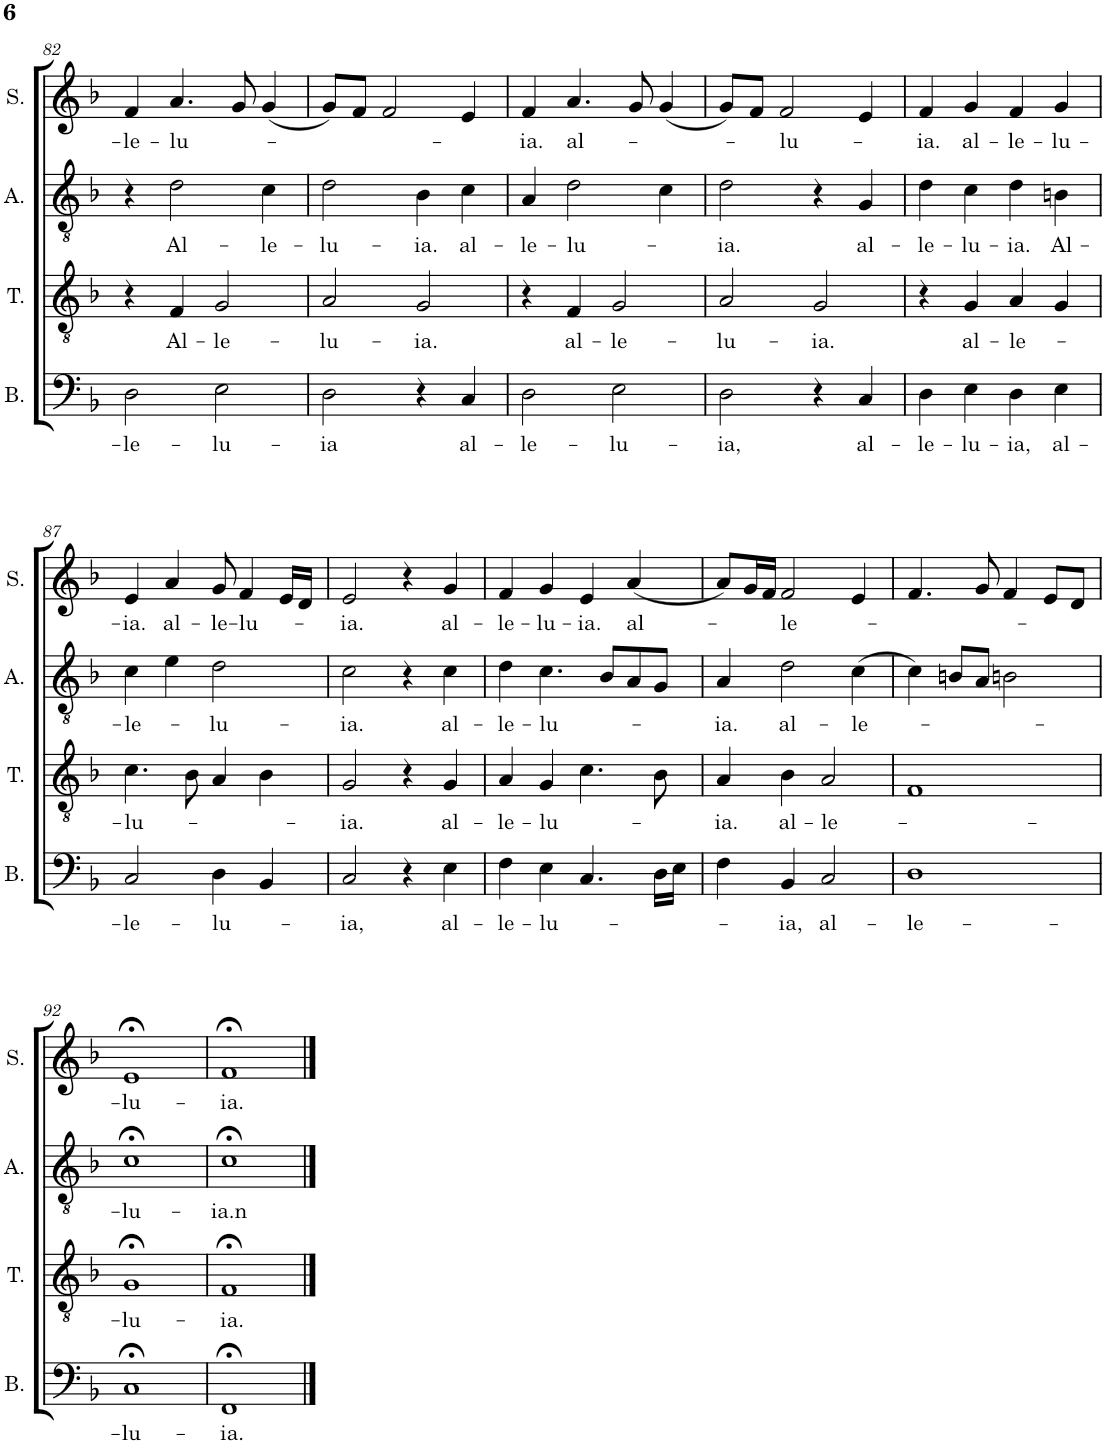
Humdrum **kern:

**kern	**text	**kern	**text	**kern	**text	**kern	**text
*part4	*part4	*part3	*part3	*part2	*part2	*part1	*part1
*staff4	*staff4	*staff3	*staff3	*staff2	*staff2	*staff1	*staff1
*I"Bass	*	*I"Tenor	*	*I"Alto	*	*I"Soprano	*
*I'B.	*	*I'T.	*	*I'A.	*	*I'S.	*
!!LO:PB:g=z
*clefF4	*	*clefGv2	*	*clefGv2	*	*clefG2	*
*k[b-]	*	*k[b-]	*	*k[b-]	*	*k[b-]	*
*M2/2	*	*M2/2	*	*M2/2	*	*M2/2	*
*met(c|)	*	*met(c|)	*	*met(c|)	*	*met(c|)	*
=82	=82	=82	=82	=82	=82	=82	=82
!	!LO:LY:b	!	!	!	!	!	!LO:LY:b
2D\	-le-	4r	.	4r	.	4f/	-le-
!	!	!	!LO:LY:b	!	!LO:LY:b	!	!LO:LY:b
.	.	4F/	Al-	2d\	Al-	4.a/	-lu-
!	!LO:LY:b	!	!LO:LY:b	!	!	!	!
2E\	-lu-	2G/	-le-	.	.	.	.
.	.	.	.	.	.	8g/	.
!	!	!	!	!	!LO:LY:b	!	!
.	.	.	.	4c\	-le-	(4g/	.
=83	=83	=83	=83	=83	=83	=83	=83
!	!LO:LY:b	!	!LO:LY:b	!	!LO:LY:b	!	!
2D\	-ia	2A/	-lu-	2d\	-lu-	8g/L)	.
.	.	.	.	.	.	8f/J	.
.	.	.	.	.	.	2f/	.
!	!	!	!LO:LY:b	!	!LO:LY:b	!	!
4r	.	2G/	-ia.	4B-\	-ia.	.	.
!	!LO:LY:b	!	!	!	!LO:LY:b	!	!
4C/	al-	.	.	4c\	al-	4e/	.
=84	=84	=84	=84	=84	=84	=84	=84
!	!LO:LY:b	!	!	!	!LO:LY:b	!	!LO:LY:b
2D\	-le-	4r	.	4A/	-le-	4f/	-ia.
!	!	!	!LO:LY:b	!	!LO:LY:b	!	!LO:LY:b
.	.	4F/	al-	2d\	-lu-	4.a/	al-
!	!LO:LY:b	!	!LO:LY:b	!	!	!	!
2E\	-lu-	2G/	-le-	.	.	.	.
.	.	.	.	.	.	8g/	.
.	.	.	.	4c\	.	(4g/	.
=85	=85	=85	=85	=85	=85	=85	=85
!	!LO:LY:b	!	!LO:LY:b	!	!LO:LY:b	!	!
2D\	-ia,	2A/	-lu-	2d\	-ia.	8g/L)	.
.	.	.	.	.	.	8f/J	.
!	!	!	!	!	!	!	!LO:LY:b
.	.	.	.	.	.	2f/	-lu-
!	!	!	!LO:LY:b	!	!	!	!
4r	.	2G/	-ia.	4r	.	.	.
!	!LO:LY:b	!	!	!	!LO:LY:b	!	!
4C/	al-	.	.	4G/	al-	4e/	.
=86	=86	=86	=86	=86	=86	=86	=86
!	!LO:LY:b	!	!	!	!LO:LY:b	!	!LO:LY:b
4D\	-le-	4r	.	4d\	-le-	4f/	-ia.
!	!LO:LY:b	!	!LO:LY:b	!	!LO:LY:b	!	!LO:LY:b
4E\	-lu-	4G/	al-	4c\	-lu-	4g/	al-
!	!LO:LY:b	!	!LO:LY:b	!	!LO:LY:b	!	!LO:LY:b
4D\	-ia,	4A/	-le-	4d\	-ia.	4f/	-le-
!	!LO:LY:b	!	!	!	!LO:LY:b	!	!LO:LY:b
4E\	al-	4G/	.	4Bn\	Al-	4g/	-lu-
!!LO:LB:g=z
=87	=87	=87	=87	=87	=87	=87	=87
!	!LO:LY:b	!	!LO:LY:b	!	!LO:LY:b	!	!LO:LY:b
2C/	-le-	4.c\	-lu-	4c\	-le-	4e/	-ia.
!	!	!	!	!	!	!	!LO:LY:b
.	.	.	.	4e\	.	4a/	al-
.	.	8B-\	.	.	.	.	.
!	!LO:LY:b	!	!	!	!LO:LY:b	!	!LO:LY:b
4D\	-lu-	4A/	.	2d\	-lu-	8g/	-le-
!	!	!	!	!	!	!	!LO:LY:b
.	.	.	.	.	.	4f/	-lu-
4BB-/	.	4B-\	.	.	.	.	.
.	.	.	.	.	.	16e/LL	.
.	.	.	.	.	.	16d/JJ	.
=88	=88	=88	=88	=88	=88	=88	=88
!	!LO:LY:b	!	!LO:LY:b	!	!LO:LY:b	!	!LO:LY:b
2C/	-ia,	2G/	-ia.	2c\	-ia.	2e/	-ia.
4r	.	4r	.	4r	.	4r	.
!	!LO:LY:b	!	!LO:LY:b	!	!LO:LY:b	!	!LO:LY:b
4E\	al-	4G/	al-	4c\	al-	4g/	al-
=89	=89	=89	=89	=89	=89	=89	=89
!	!LO:LY:b	!	!LO:LY:b	!	!LO:LY:b	!	!LO:LY:b
4F\	-le-	4A/	-le-	4d\	-le-	4f/	-le-
!	!LO:LY:b	!	!LO:LY:b	!	!LO:LY:b	!	!LO:LY:b
4E\	-lu-	4G/	-lu-	4.c\	-lu-	4g/	-lu-
!	!	!	!	!	!	!	!LO:LY:b
4.C/	.	4.c\	.	.	.	4e/	-ia.
.	.	.	.	8B-/L	.	.	.
!	!	!	!	!	!	!	!LO:LY:b
.	.	.	.	8A/	.	(4a/	al-
16D\LL	.	8B-\	.	8G/J	.	.	.
16E\JJ	.	.	.	.	.	.	.
=90	=90	=90	=90	=90	=90	=90	=90
!	!	!	!LO:LY:b	!	!LO:LY:b	!	!
4F\	.	4A/	-ia.	4A/	-ia.	8a/L)	.
.	.	.	.	.	.	16g/L	.
.	.	.	.	.	.	16f/JJ	.
!	!LO:LY:b	!	!LO:LY:b	!	!LO:LY:b	!	!LO:LY:b
4BB-/	-ia,	4B-\	al-	2d\	al-	2f/	-le-
!	!LO:LY:b	!	!LO:LY:b	!	!	!	!
2C/	al-	2A/	-le-	.	.	.	.
!	!	!	!	!	!LO:LY:b	!	!
.	.	.	.	(4c\	-le-	4e/	.
=91	=91	=91	=91	=91	=91	=91	=91
!	!LO:LY:b	!	!	!	!	!	!
1D	-le-	1F	.	4c\)	.	4.f/	.
.	.	.	.	8Bn/L	.	.	.
.	.	.	.	8A/J	.	8g/	.
.	.	.	.	2Bn\	.	4f/	.
.	.	.	.	.	.	8e/L	.
.	.	.	.	.	.	8d/J	.
!!LO:LB:g=z
=92	=92	=92	=92	=92	=92	=92	=92
!	!LO:LY:b	!	!LO:LY:b	!	!LO:LY:b	!	!LO:LY:b
1C;<	-lu-	1G;<	-lu-	1c;<	-lu-	1e;<	-lu-
=93	=93	=93	=93	=93	=93	=93	=93
!	!LO:LY:b	!	!LO:LY:b	!	!LO:LY:b	!	!LO:LY:b
1FF;<	-ia.	1F;<	-ia.	1c;<	-ia.n	1f;<	-ia.
==	==	==	==	==	==	==	==
*-	*-	*-	*-	*-	*-	*-	*-
